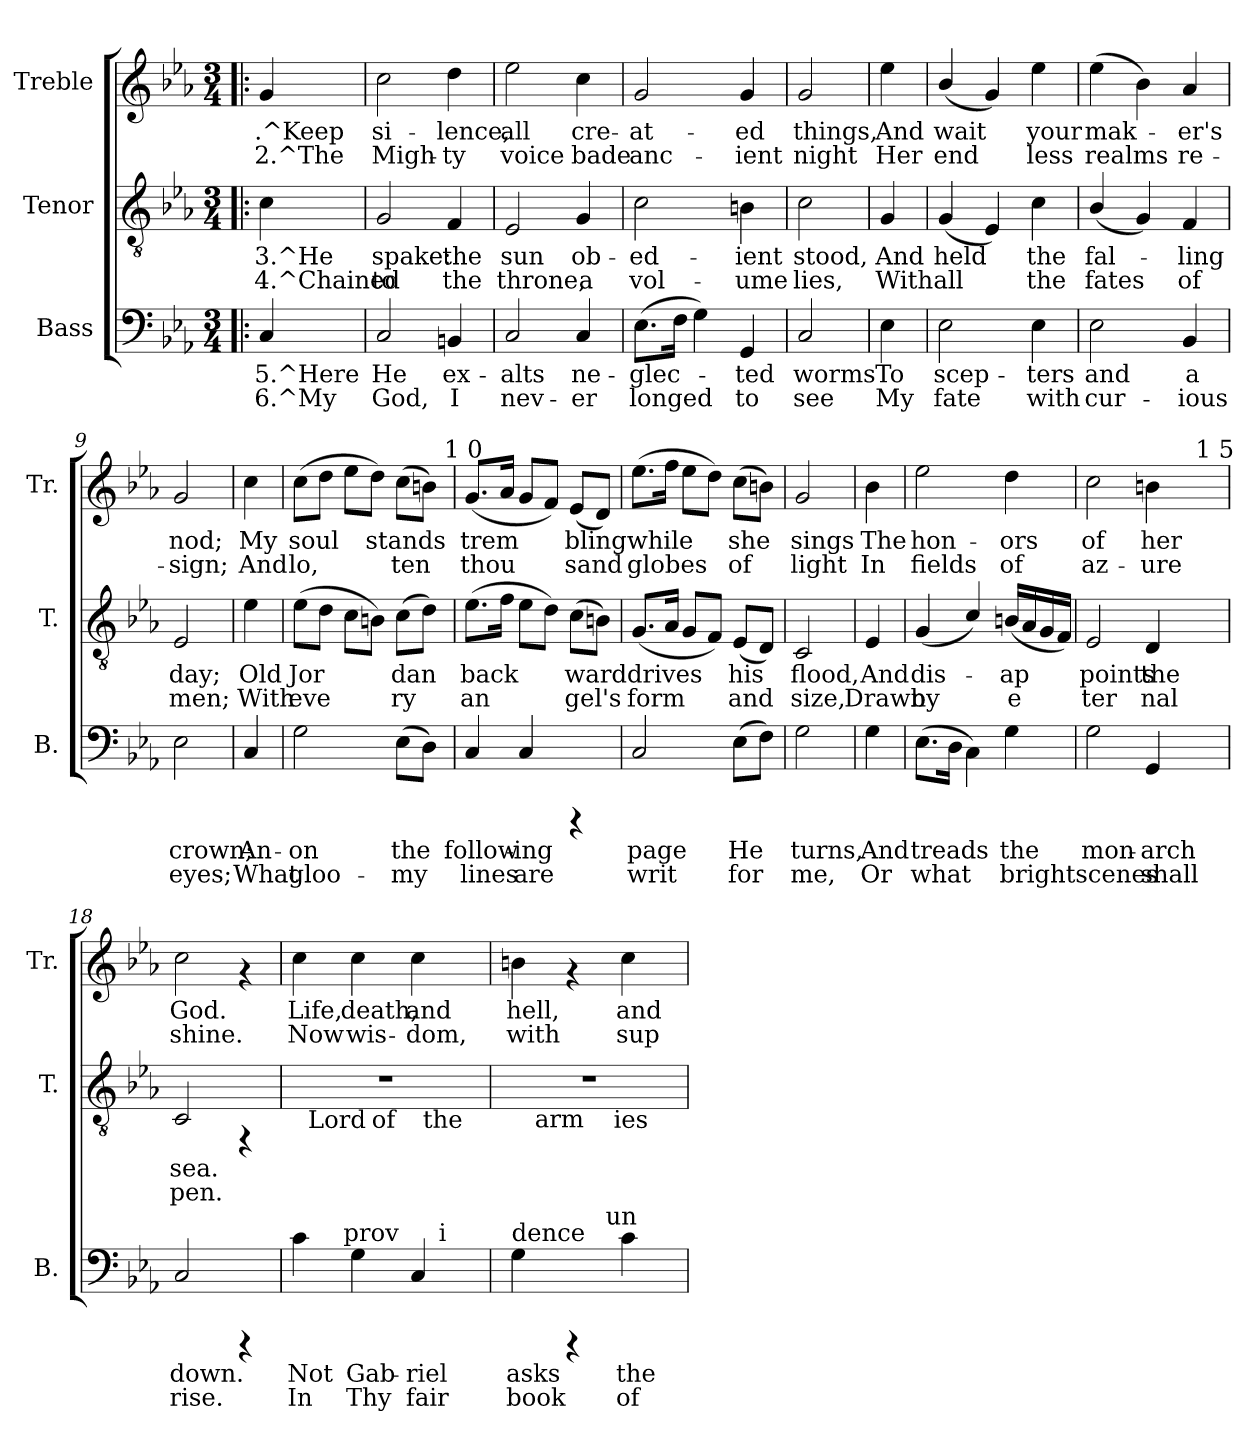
**kern	**text	**text	**kern	**text	**text	**kern	**text	**text
*part3	*part3	*part3	*part2	*part2	*part2	*part1	*part1	*part1
*staff3	*staff3	*staff3	*staff2	*staff2	*staff2	*staff1	*staff1	*staff1
*I"Bass	*	*	*I"Tenor	*	*	*I"Treble	*	*
*I'B.	*	*	*I'T.	*	*	*I'Tr.	*	*
!!LO:PB:g=z
*stria5	*	*	*stria5	*	*	*stria5	*	*
*clefF4	*	*	*clefGv2	*	*	*clefG2	*	*
*k[b-e-a-]	*	*	*k[b-e-a-]	*	*	*k[b-e-a-]	*	*
*E-:	*	*	*E-:	*	*	*E-:	*	*
*M3/4	*	*	*M3/4	*	*	*M3/4	*	*
=1!|:	=1!|:	=1!|:	=1!|:	=1!|:	=1!|:	=1!|:	=1!|:	=1!|:
!	!LO:LY:b:rj	!LO:LY:b:rj	!	!LO:LY:b:rj	!LO:LY:b:rj	!	!LO:LY:b:rj	!LO:LY:b:rj
4C/	5.^Here	6.^My	4c\	3.^He	4.^Chained	4g</	.^Keep	2.^The
=2	=2	=2	=2	=2	=2	=2	=2	=2
!	!LO:LY:b:rj	!LO:LY:b:rj	!	!LO:LY:b:rj	!LO:LY:b:rj	!	!LO:LY:b:rj	!LO:LY:b:rj
2C/	He	God,	2G/	spake:	to	2cc\	si-	-Migh-
!	!LO:LY:b:rj	!LO:LY:b:rj	!	!LO:LY:b:rj	!LO:LY:b:rj	!	!LO:LY:b:rj	!LO:LY:b:rj
4BBn/	ex-	-I	4F/	the	the	4dd\	-lence,	ty
=3	=3	=3	=3	=3	=3	=3	=3	=3
!	!LO:LY:b:rj	!LO:LY:b:rj	!	!LO:LY:b:rj	!LO:LY:b:rj	!	!LO:LY:b:rj	!LO:LY:b:rj
2C/	alts	nev-	2E-/	sun	throne,	2ee-\	all	voice
!	!LO:LY:b:rj	!LO:LY:b:rj	!	!LO:LY:b:rj	!LO:LY:b:rj	!	!LO:LY:b:rj	!LO:LY:b:rj
4C/	-ne-	-er	4G/	ob-	-a	4cc\	cre-	-bade
=4	=4	=4	=4	=4	=4	=4	=4	=4
!	!LO:LY:b:rj	!LO:LY:b:rj	!	!LO:LY:b:rj	!LO:LY:b:rj	!	!LO:LY:b:rj	!LO:LY:b:rj
(>8.E-\L	glec-	-longed	2c\	ed-	-vol-	2g/	at-	-anc-
!	!LO:LY:b:rj	!LO:LY:b:rj	!	!	!	!	!	!
16F\J	.	.	.	.	.	.	.	.
!	!LO:LY:b:rj	!LO:LY:b:rj	!	!	!	!	!	!
4G\)	.	.	.	.	.	.	.	.
!	!LO:LY:b:rj	!LO:LY:b:rj	!	!LO:LY:b:rj	!LO:LY:b:rj	!	!LO:LY:b:rj	!LO:LY:b:rj
4GG/	ted	to	4Bn\	-ient	ume	4g/	-ed	ient
=5	=5	=5	=5	=5	=5	=5	=5	=5
!	!LO:LY:b:rj	!LO:LY:b:rj	!	!LO:LY:b:rj	!LO:LY:b:rj	!	!LO:LY:b:rj	!LO:LY:b:rj
2C/	worms	see	2c\	stood,	lies,	2g/	things,	night
=6	=6	=6	=6	=6	=6	=6	=6	=6
!	!LO:LY:b:rj	!LO:LY:b:rj	!	!LO:LY:b:rj	!LO:LY:b:rj	!	!LO:LY:b:rj	!LO:LY:b:rj
4E-\	To	My	4G/	And	With	4ee-\	And	Her
=7	=7	=7	=7	=7	=7	=7	=7	=7
!	!LO:LY:b:rj	!LO:LY:b:rj	!	!LO:LY:b:rj	!LO:LY:b:rj	!	!LO:LY:b:rj	!LO:LY:b:rj
2E-\	scep-	-fate	(<4G/	held	all	(<4b-/	wait	end-
!	!	!	!	!LO:LY:b:rj	!LO:LY:b:rj	!	!LO:LY:b:rj	!LO:LY:b:rj
.	.	.	4E-/)	.	.	4g/)	--	-
!	!LO:LY:b:rj	!LO:LY:b:rj	!	!LO:LY:b:rj	!LO:LY:b:rj	!	!LO:LY:b:rj	!LO:LY:b:rj
4E-\	ters	with	4c\	the	the	4ee-\	your	less
=8	=8	=8	=8	=8	=8	=8	=8	=8
!	!LO:LY:b:rj	!LO:LY:b:rj	!	!LO:LY:b:rj	!LO:LY:b:rj	!	!LO:LY:b:rj	!LO:LY:b:rj
2E-\	and	cur-	(<4B-/	fal-	-fates	(>4ee-\	mak-	-realms
!	!	!	!	!LO:LY:b:rj	!LO:LY:b:rj	!	!LO:LY:b:rj	!LO:LY:b:rj
.	.	.	4G/)	.	.	4b-\)	.	.
!	!LO:LY:b:rj	!LO:LY:b:rj	!	!LO:LY:b:rj	!LO:LY:b:rj	!	!LO:LY:b:rj	!LO:LY:b:rj
4BB-/	-a	ious	4F/	ling	of	4a-/	er's	re-
!!LO:LB:g=z
=9	=9	=9	=9	=9	=9	=9	=9	=9
!	!LO:LY:b:rj	!LO:LY:b:rj	!	!LO:LY:b:rj	!LO:LY:b:rj	!	!LO:LY:b:rj	!LO:LY:b:rj
2E-\	crown;	eyes;	2E-/	day;	men;	2g/	-nod;	sign;
=10	=10	=10	=10	=10	=10	=10	=10	=10
!	!LO:LY:b:rj	!LO:LY:b:rj	!	!LO:LY:b:rj	!LO:LY:b:rj	!	!LO:LY:b:rj	!LO:LY:b:rj
4C/	An-	-What	4e-\	Old	With	4cc\	My	And
=11	=11	=11	=11	=11	=11	=11	=11	=11
!	!LO:LY:b:rj	!LO:LY:b:rj	!	!LO:LY:b:rj	!LO:LY:b:rj	!	!LO:LY:b:rj	!LO:LY:b:rj
*	*	*	*	*	*	*^	*	*
2G\	on	gloo-	(>8e-\L	Jor-	-eve-	(>8cc\L	2ryy	soul	lo,
!	!	!	!	!LO:LY:b:rj	!LO:LY:b:rj	!	!	!LO:LY:b:rj	!LO:LY:b:rj
.	.	.	8d\J	--	-	8dd\J	.	.	.
!	!	!	!	!LO:LY:b:rj	!LO:LY:b:rj	!	!	!LO:LY:b:rj	!LO:LY:b:rj
.	.	.	8c\L	-	-	8ee-\L	.	.	.
!	!	!	!	!LO:LY:b:rj	!LO:LY:b:rj	!	!	!LO:LY:b:rj	!LO:LY:b:rj
.	.	.	8Bn\J)	-	-	8dd\J)	.	stands	.
!	!LO:LY:b:rj	!LO:LY:b:rj	!	!LO:LY:b:rj	!LO:LY:b:rj	!	!	!LO:LY:b:rj	!LO:LY:b:rj
(>8E-\L	-the	my	(>8c\L	dan	ry	(>8cc\L	8..ryy	.	ten
!	!LO:LY:b:rj	!LO:LY:b:rj	!	!LO:LY:b:rj	!LO:LY:b:rj	!	!	!LO:LY:b:rj	!LO:LY:b:rj
8D\J)	.	.	8d\J)	.	.	8bn\J)	.	.	.
!	!	!	!	!	!	!	!LO:TX:a:t=1 0	!	!
.	.	.	.	.	.	.	32ryy	.	.
=12	=12	=12	=12	=12	=12	=12	=12	=12	=12
!	!LO:LY:b:rj	!LO:LY:b:rj	!	!LO:LY:b:rj	!LO:LY:b:rj	!	!	!LO:LY:b:rj	!LO:LY:b:rj
*	*	*	*	*	*	*v	*v	*	*
4C/	follow-	-lines	(>8.e-\L	back-	-an-	(<8.g/L	trem-	-thou-
!	!	!	!	!LO:LY:b:rj	!LO:LY:b:rj	!	!LO:LY:b:rj	!LO:LY:b:rj
.	.	.	16f\J	--	-	16a-/J	--	-
!	!LO:LY:b:rj	!LO:LY:b:rj	!	!LO:LY:b:rj	!LO:LY:b:rj	!	!LO:LY:b:rj	!LO:LY:b:rj
4C/	ing	are	8e-\L	-	-	8g/L	-	-
!	!	!	!	!LO:LY:b:rj	!LO:LY:b:rj	!	!LO:LY:b:rj	!LO:LY:b:rj
.	.	.	8d\J)	-	-	8f/J)	-	-
!	!	!	!	!LO:LY:b:rj	!LO:LY:b:rj	!	!LO:LY:b:rj	!LO:LY:b:rj
4rCCC	.	.	(>8c\L	ward	gel's	(<8e-/L	bling	sand
!	!	!	!	!LO:LY:b:rj	!LO:LY:b:rj	!	!LO:LY:b:rj	!LO:LY:b:rj
.	.	.	8Bn\J)	.	.	8d/J)	.	.
=13	=13	=13	=13	=13	=13	=13	=13	=13
!	!LO:LY:b:rj	!LO:LY:b:rj	!	!LO:LY:b:rj	!LO:LY:b:rj	!	!LO:LY:b:rj	!LO:LY:b:rj
2C/	page	writ	(<8.G/L	drives	form	(>8.ee-\L	while	globes
!	!	!	!	!LO:LY:b:rj	!LO:LY:b:rj	!	!LO:LY:b:rj	!LO:LY:b:rj
.	.	.	16A-/J	.	.	16ff\J	.	.
!	!	!	!	!LO:LY:b:rj	!LO:LY:b:rj	!	!LO:LY:b:rj	!LO:LY:b:rj
.	.	.	8G/L	.	.	8ee-\L	.	.
!	!	!	!	!LO:LY:b:rj	!LO:LY:b:rj	!	!LO:LY:b:rj	!LO:LY:b:rj
.	.	.	8F/J)	.	.	8dd\J)	.	.
!	!LO:LY:b:rj	!LO:LY:b:rj	!	!LO:LY:b:rj	!LO:LY:b:rj	!	!LO:LY:b:rj	!LO:LY:b:rj
(>8E-\L	He	for	(<8E-/L	his	and	(>8cc\L	she	of
!	!LO:LY:b:rj	!LO:LY:b:rj	!	!LO:LY:b:rj	!LO:LY:b:rj	!	!LO:LY:b:rj	!LO:LY:b:rj
8F\J)	.	.	8D/J)	.	.	8bn\J)	.	.
=14	=14	=14	=14	=14	=14	=14	=14	=14
!	!LO:LY:b:rj	!LO:LY:b:rj	!	!LO:LY:b:rj	!LO:LY:b:rj	!	!LO:LY:b:rj	!LO:LY:b:rj
2G\	turns,	me,	2C/	flood,	size,	2g/	sings	light
=15	=15	=15	=15	=15	=15	=15	=15	=15
!	!LO:LY:b:rj	!LO:LY:b:rj	!	!LO:LY:b:rj	!LO:LY:b:rj	!	!LO:LY:b:rj	!LO:LY:b:rj
4G\	And	Or	4E-/	And	Drawn	4b-\	The	In
!!LO:LB:g=z
=16	=16	=16	=16	=16	=16	=16	=16	=16
!	!LO:LY:b:rj	!LO:LY:b:rj	!	!LO:LY:b:rj	!LO:LY:b:rj	!	!LO:LY:b:rj	!LO:LY:b:rj
(>8.E-\L	treads	what	(<4G/	dis-	-by	2ee-\	hon-	-fields
!	!LO:LY:b:rj	!LO:LY:b:rj	!	!	!	!	!	!
16D\J	.	.	.	.	.	.	.	.
!	!LO:LY:b:rj	!LO:LY:b:rj	!	!LO:LY:b:rj	!LO:LY:b:rj	!	!	!
4C\)	.	.	4c/)	.	-	.	.	.
!	!LO:LY:b:rj	!LO:LY:b:rj	!	!LO:LY:b:rj	!LO:LY:b:rj	!	!LO:LY:b:rj	!LO:LY:b:rj
4G\	the	bright	(<16Bn/L	-ap-	-e	4dd\	ors	of
!	!	!	!	!LO:LY:b:rj	!LO:LY:b:rj	!	!	!
.	.	.	16A-/	-	-	.	.	.
!	!	!	!	!LO:LY:b:rj	!LO:LY:b:rj	!	!	!
.	.	.	16G/	-	-	.	.	.
!	!	!	!	!LO:LY:b:rj	!LO:LY:b:rj	!	!	!
.	.	.	16F/J)	-	-	.	.	.
=17	=17	=17	=17	=17	=17	=17	=17	=17
!	!LO:LY:b:rj	!LO:LY:b:rj	!	!LO:LY:b:rj	!LO:LY:b:rj	!	!LO:LY:b:rj	!LO:LY:b:rj
*	*	*	*	*	*	*^	*	*
2G\	mon-	-scenes	2E-/	points	ter	2cc\	2ryy	of	az-
!	!LO:LY:b:rj	!LO:LY:b:rj	!	!LO:LY:b:rj	!LO:LY:b:rj	!	!	!LO:LY:b:rj	!LO:LY:b:rj
4GG/	arch	shall	4D/	the	nal	4bn\	8ryy	-her	ure
.	.	.	.	.	.	.	16ryy	.	.
.	.	.	.	.	.	.	64ryy	.	.
!	!	!	!	!	!	!	!LO:TX:a:t=1 5	!	!
.	.	.	.	.	.	.	32.ryy	.	.
=18	=18	=18	=18	=18	=18	=18	=18	=18	=18
!	!LO:LY:b:rj	!LO:LY:b:rj	!	!LO:LY:b:rj	!LO:LY:b:rj	!	!	!LO:LY:b:rj	!LO:LY:b:rj
*	*	*	*	*	*	*v	*v	*	*
2C/	down.	rise.	2C/	sea.	pen.	2cc\	God.	shine.
4rCCC	.	.	4rFF	.	.	4rf	.	.
=19	=19	=19	=19	=19	=19	=19	=19	=19
!LO:TX:a:t=His	!	!	!	!	!	!	!	!
!	!LO:LY:b:rj	!LO:LY:b:rj	!	!	!	!	!LO:LY:b:rj	!LO:LY:b:rj
*^	*	*	*^	*	*	*	*	*
*	*^	*	*	*	*^	*	*	*	*	*
*	*	*	*	*	*	*	*^	*	*	*	*	*
4c\	8...ryy	2ryy	Not	In	2.r	32.ryy	4ryy	2ryy	.	.	4cc\	Life,	Now
!	!	!	!	!	!	!LO:TX:b:t=Lord	!	!	!	!	!	!	!
.	.	.	.	.	.	2ryy	.	.	.	.	.	.	.
!	!LO:TX:a:t=prov	!	!	!	!	!	!	!	!	!	!	!	!
.	2ryy	.	.	.	.	.	.	.	.	.	.	.	.
!	!	!	!LO:LY:b:rj	!LO:LY:b:rj	!	!	!	!	!	!	!	!LO:LY:b:rj	!LO:LY:b:rj
4G\	.	.	Gab-	-Thy	.	.	16ryy	.	.	.	4cc\	death,	wis-
!	!	!	!	!	!	!	!LO:TX:b:t=of	!	!	!	!	!	!
.	.	.	.	.	.	.	4..ryy	.	.	.	.	.	.
!	!	!	!LO:LY:b:rj	!LO:LY:b:rj	!	!	!	!	!	!	!	!LO:LY:b:rj	!LO:LY:b:rj
4C/	.	16ryy	riel	fair	.	.	.	32ryy	.	.	4cc\	-and	dom,
!	!	!	!	!	!	!	!	!LO:TX:b:t=the	!	!	!	!	!
.	.	.	.	.	.	.	.	8..ryy	.	.	.	.	.
.	.	.	.	.	.	8ryy	.	.	.	.	.	.	.
!	!	!LO:TX:a:t=i	!	!	!	!	!	!	!	!	!	!	!
.	.	8.ryy	.	.	.	.	.	.	.	.	.	.	.
.	.	.	.	.	.	16ryy	.	.	.	.	.	.	.
.	64ryy	.	.	.	.	64ryy	.	.	.	.	.	.	.
=20	=20	=20	=20	=20	=20	=20	=20	=20	=20	=20	=20	=20	=20
!LO:TX:a:t=dence	!	!	!	!	!	!	!	!	!	!	!	!	!
!	!	!	!LO:LY:b:rj	!LO:LY:b:rj	!	!	!	!	!	!	!	!LO:LY:b:rj	!LO:LY:b:rj
*	*v	*v	*	*	*	*	*	*	*	*	*	*	*
*	*	*	*	*	*	*v	*v	*	*	*	*	*
4G\	4...ryy	asks	book	2.r	16.ryy	4ryy	.	.	4bn\	hell,	with
!	!	!	!	!	!LO:TX:b:t=arm	!	!	!	!	!	!
.	.	.	.	.	2ryy	.	.	.	.	.	.
4rCCC	.	.	.	.	.	8...ryy	.	.	4rf	.	.
!	!LO:TX:a:t=un	!	!	!	!	!	!	!	!	!	!
.	4ryy	.	.	.	.	.	.	.	.	.	.
!	!	!	!	!	!	!LO:TX:b:t=ies	!	!	!	!	!
.	.	.	.	.	.	4ryy	.	.	.	.	.
!	!	!LO:LY:b:rj	!LO:LY:b:rj	!	!	!	!	!	!	!LO:LY:b:rj	!LO:LY:b:rj
4c\	.	the	of	.	.	.	.	.	4cc\	and	sup-
.	.	.	.	.	8ryy	.	.	.	.	.	.
.	32ryy	.	.	.	32ryy	.	.	.	.	.	.
.	.	.	.	.	.	64ryy	.	.	.	.	.
*v	*v	*	*	*	*	*	*	*	*	*	*
*	*	*	*v	*v	*v	*	*	*	*	*
=	=	=	=	=	=	=	=	=
*-	*-	*-	*-	*-	*-	*-	*-	*-
